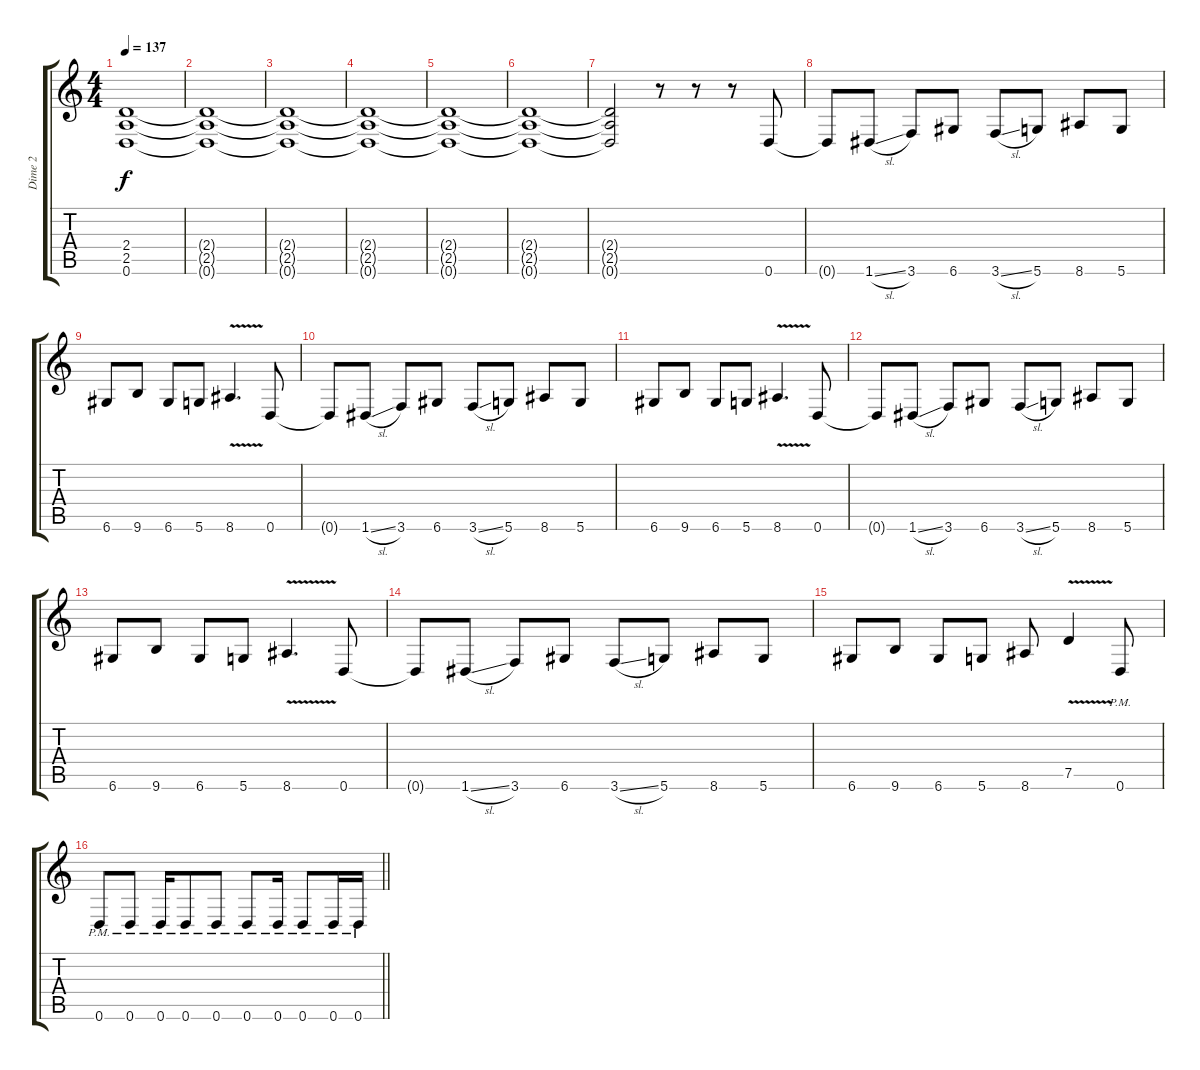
\track ("Dime 2" "Dime 2") {instrument distortionguitar}
\staff {score tabs}
\tuning (D4 A3 F3 C3 G2 D2) {hide}
\ts (4 4)
\tempo 137
\clef g2
\ks c
(2.4{t} 2.5{t} 0.6{t}).1{dy f} |
(2.4{t} 2.5{t} 0.6{t}).1 |
(2.4{t} 2.5{t} 0.6{t}).1 |
(2.4{t} 2.5{t} 0.6{t}).1 |
(2.4{t} 2.5{t} 0.6{t}).1 |
(2.4{t} 2.5{t} 0.6{t}).1 |
(2.4{t} 2.5{t} 0.6{t}).2 r.8 r.8 r.8 0.6.8 |
0.6{t}.8 1.6{sl}.8 3.6.8 6.6.8 3.6{sl}.8 5.6.8 8.6.8 5.6.8 |
6.6.8 9.6.8 6.6.8 5.6.8 8.6{v}.4{d} 0.6.8 |
0.6{t}.8 1.6{sl}.8 3.6.8 6.6.8 3.6{sl}.8 5.6.8 8.6.8 5.6.8 |
6.6.8 9.6.8 6.6.8 5.6.8 8.6{v}.4{d} 0.6.8 |
0.6{t}.8 1.6{sl}.8 3.6.8 6.6.8 3.6{sl}.8 5.6.8 8.6.8 5.6.8 |
6.6.8 9.6.8 6.6.8 5.6.8 8.6{v}.4{d} 0.6.8 |
0.6{t}.8 1.6{sl}.8 3.6.8 6.6.8 3.6{sl}.8 5.6.8 8.6.8 5.6.8 |
6.6.8 9.6.8 6.6.8 5.6.8 8.6.8 7.5{v}.4 0.6{pm}.8 |
\barLineRight lightlight
0.6{pm}.8 0.6{pm}.8 0.6{pm}.16 0.6{pm}.8 0.6{pm}.8 0.6{pm}.8 0.6{pm}.16 0.6{pm}.8 0.6{pm}.16 0.6{pm}.16
